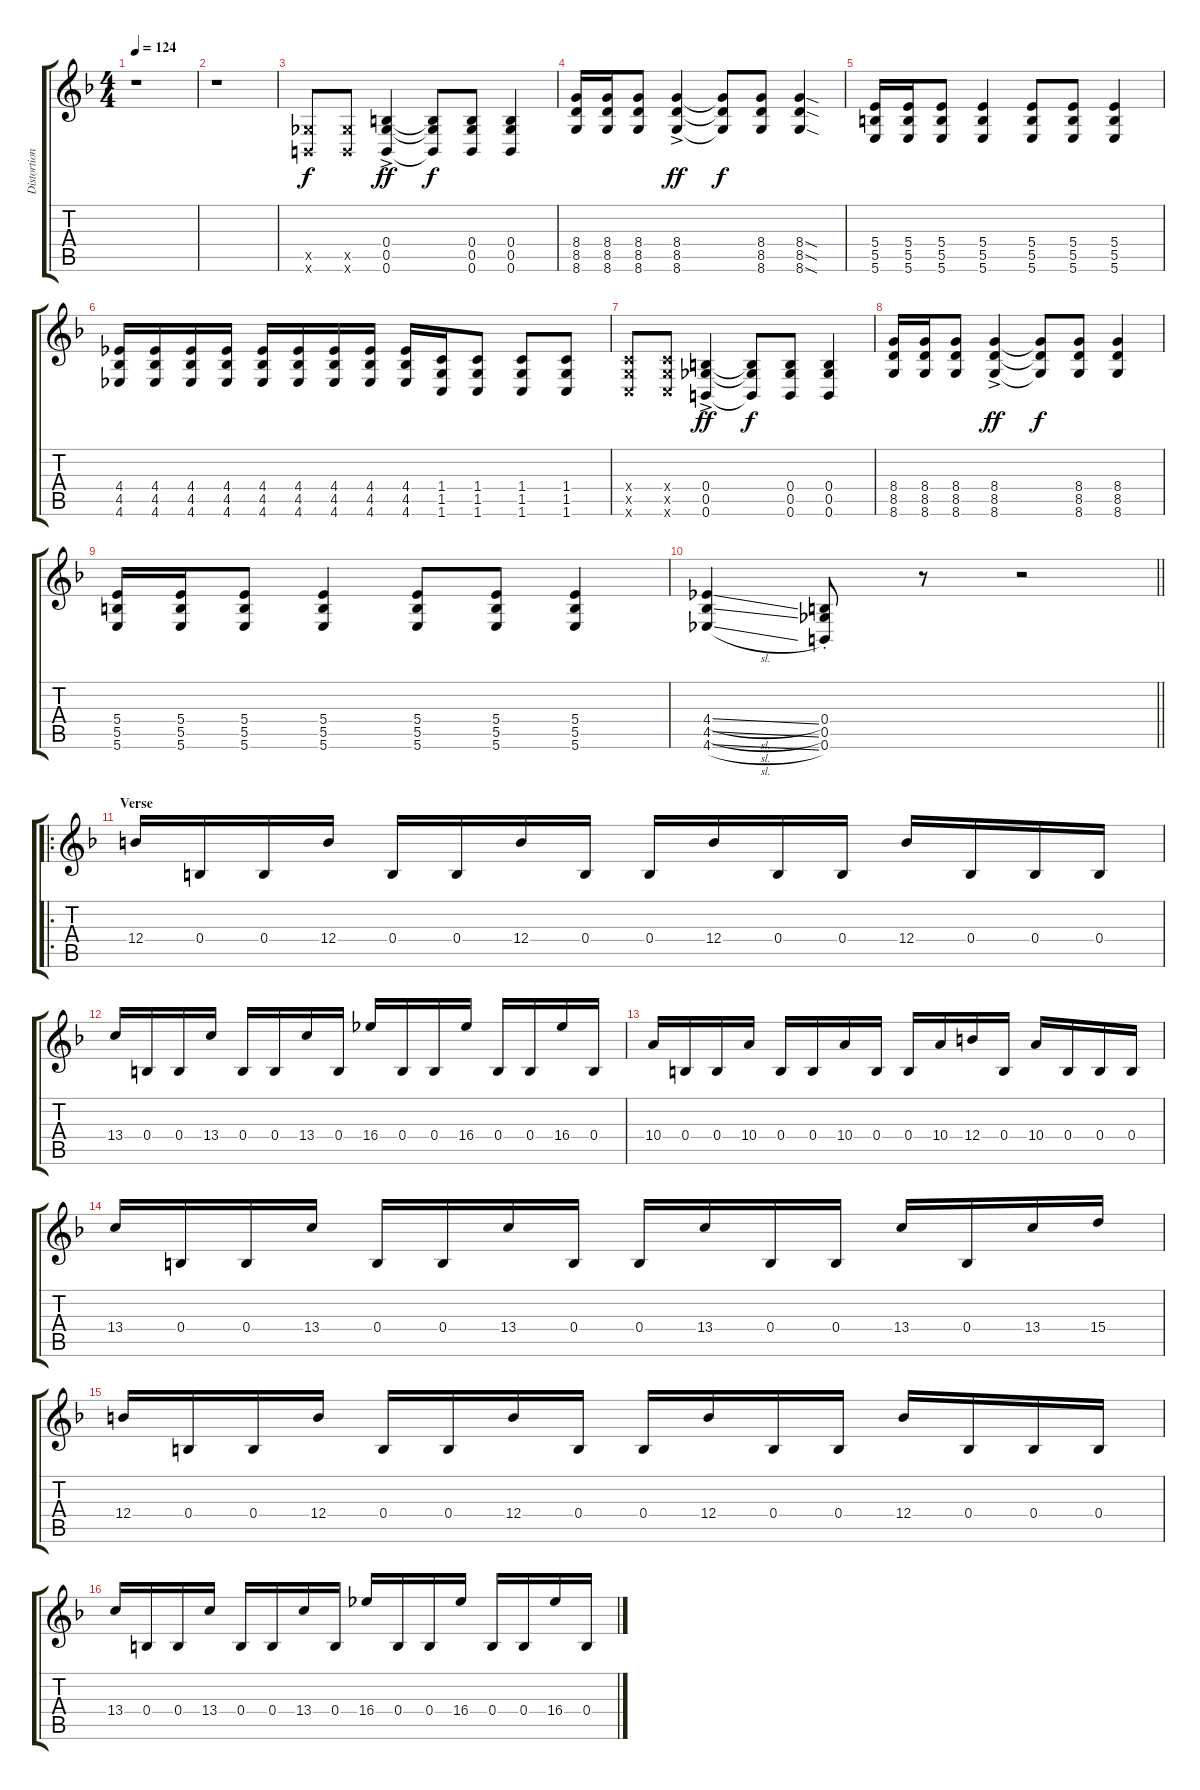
\track ("Distortion" "Distortion") {instrument distortionguitar}
\staff {score tabs}
\tuning (Db4 Ab3 E3 B2 Gb2 B1) {hide}
\ts (4 4)
\tempo 124
\clef g2
\ks f
r.1{dy f instrument distortionguitar} |
r.1 |
(0.5{x} 0.6{x}).8 (0.5{x} 0.6{x}).8 (0.4{ac} 0.5{ac} 0.6{ac}).4{dy ff} (0.4{t} 0.5{t} 0.6{t}).8{dy f} (0.4 0.5 0.6).8 (0.4 0.5 0.6).4 |
(8.4 8.5 8.6).16 (8.4 8.5 8.6).16 (8.4 8.5 8.6).8 (8.4{ac} 8.5{ac} 8.6{ac}).4{dy ff} (8.4{t} 8.5{t} 8.6{t}).8{dy f} (8.4 8.5 8.6).8 (8.4{sod} 8.5{sod} 8.6{sod}).4 |
(5.4 5.5 5.6).16 (5.4 5.5 5.6).16 (5.4 5.5 5.6).8 (5.4 5.5 5.6).4 (5.4 5.5 5.6).8 (5.4 5.5 5.6).8 (5.4 5.5 5.6).4 |
(4.4 4.5 4.6).16 (4.4 4.5 4.6).16 (4.4 4.5 4.6).16 (4.4 4.5 4.6).16 (4.4 4.5 4.6).16 (4.4 4.5 4.6).16 (4.4 4.5 4.6).16 (4.4 4.5 4.6).16 (4.4 4.5 4.6).16 (1.4 1.5 1.6).16 (1.4 1.5 1.6).8 (1.4 1.5 1.6).8 (1.4 1.5 1.6).8 |
(1.4{x} 1.5{x} 1.6{x}).8 (1.4{x} 1.5{x} 1.6{x}).8 (0.4{ac} 0.5{ac} 0.6{ac}).4{dy ff} (0.4{t} 0.5{t} 0.6{t}).8{dy f} (0.4 0.5 0.6).8 (0.4 0.5 0.6).4 |
(8.4 8.5 8.6).16 (8.4 8.5 8.6).16 (8.4 8.5 8.6).8 (8.4{ac} 8.5{ac} 8.6{ac}).4{dy ff} (8.4{t} 8.5{t} 8.6{t}).8{dy f} (8.4 8.5 8.6).8 (8.4 8.5 8.6).4 |
(5.4 5.5 5.6).16 (5.4 5.5 5.6).16 (5.4 5.5 5.6).8 (5.4 5.5 5.6).4 (5.4 5.5 5.6).8 (5.4 5.5 5.6).8 (5.4 5.5 5.6).4 |
\barLineRight lightlight
(4.4{sl} 4.5{sl} 4.6{sl}).4 (0.4{st} 0.5{st} 0.6{st}).8 r.8 r.2 |
\ro
\section ("" "Verse")
12.4.16 0.4.16 0.4.16 12.4.16 0.4.16 0.4.16 12.4.16 0.4.16 0.4.16 12.4.16 0.4.16 0.4.16 12.4.16 0.4.16 0.4.16 0.4.16 |
13.4.16 0.4.16 0.4.16 13.4.16 0.4.16 0.4.16 13.4.16 0.4.16 16.4.16 0.4.16 0.4.16 16.4.16 0.4.16 0.4.16 16.4.16 0.4.16 |
10.4.16 0.4.16 0.4.16 10.4.16 0.4.16 0.4.16 10.4.16 0.4.16 0.4.16 10.4.16 12.4.16 0.4.16 10.4.16 0.4.16 0.4.16 0.4.16 |
13.4.16 0.4.16 0.4.16 13.4.16 0.4.16 0.4.16 13.4.16 0.4.16 0.4.16 13.4.16 0.4.16 0.4.16 13.4.16 0.4.16 13.4.16 15.4.16 |
12.4.16 0.4.16 0.4.16 12.4.16 0.4.16 0.4.16 12.4.16 0.4.16 0.4.16 12.4.16 0.4.16 0.4.16 12.4.16 0.4.16 0.4.16 0.4.16 |
13.4.16 0.4.16 0.4.16 13.4.16 0.4.16 0.4.16 13.4.16 0.4.16 16.4.16 0.4.16 0.4.16 16.4.16 0.4.16 0.4.16 16.4.16 0.4.16
